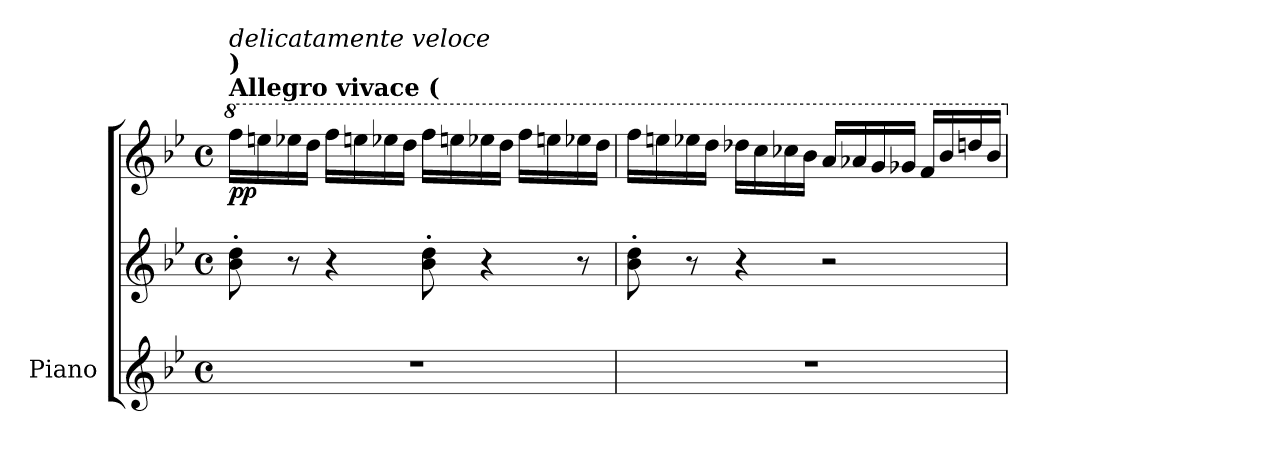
**kern	**kern	**kern	**dynam
*part1	*part1	*part1	*part1
*staff3	*staff2	*staff1	*staff1/2/3
*I"Piano	*	*	*
*I'Pno	*	*	*
!!LO:PB:g=z
*stria5	*	*	*
*clefG2	*clefG2	*clefG2	*
*k[b-e-]	*k[b-e-]	*k[b-e-]	*
*M4/4	*M4/4	*M4/4	*
*met(c)	*met(c)	*met(c)	*
*MM138	*MM138	*MM138	*
*	*	*8va	*
=1	=1	=1	=1
!	!	!LO:TX:a:B:t=Allegro vivace (	!
!	!	!LO:TX:a:B:t=)	!
!	!	!LO:TX:i:t=delicatamente veloce	!
!	!	!	!LO:DY:b
1r	8b-\' 8dd\'	16fff\LL	pp
.	.	16eeen\	.
.	8r	16eee-X\	.
.	.	16ddd\JJ	.
.	4r	16fff\LL	.
.	.	16eeen\	.
.	.	16eee-X\	.
.	.	16ddd\JJ	.
.	8b-\' 8dd\'	16fff\LL	.
.	.	16eeen\	.
.	4r	16eee-X\	.
.	.	16ddd\JJ	.
.	.	16fff\LL	.
.	.	16eeen\	.
.	8r	16eee-X\	.
.	.	16ddd\JJ	.
=2	=2	=2	=2
1r	8b-\' 8dd\'	16fff\LL	.
.	.	16eeen\	.
.	8r	16eee-X\	.
.	.	16ddd\JJ	.
.	4r	16ddd-X\LL	.
.	.	16ccc\	.
.	.	16ccc-X\	.
.	.	16bb-\JJ	.
.	2r	16aa/LL	.
.	.	16aa-X/	.
.	.	16gg/	.
.	.	16gg-X/JJ	.
.	.	16ff/LL	.
.	.	16bb-/	.
.	.	16dddn/	.
.	.	16bb-/JJ	.
*	*	*X8va	*
=	=	=	=
*-	*-	*-	*-
